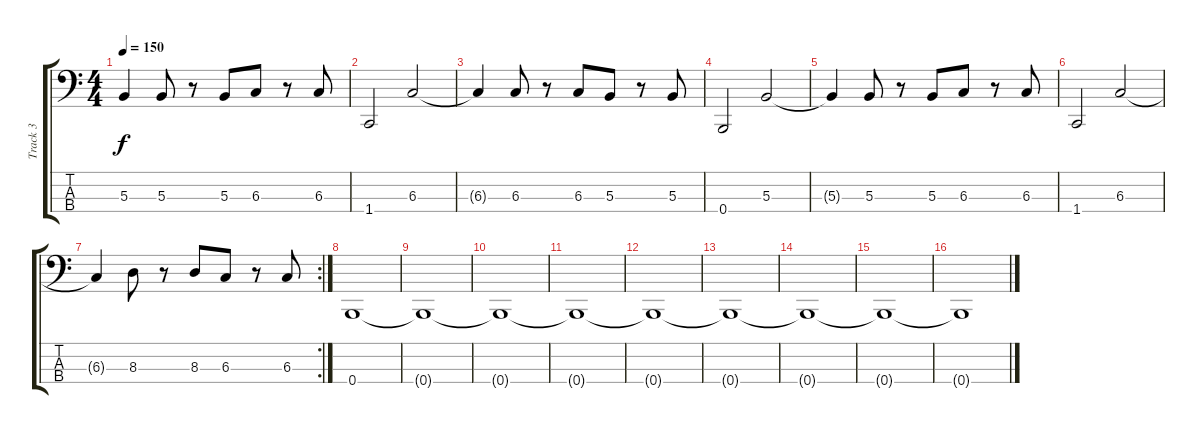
\track ("Track 3" "Track 3") {instrument electricbasspick}
\staff {score tabs}
\tuning (E2 B1 Gb1 B0) {hide}
\ts (4 4)
\tempo 150
\clef f4
\ks c
5.3{t}.4{dy f} 5.3.8 r.8 5.3.8 6.3.8 r.8 6.3.8 |
1.4.2 6.3.2 |
6.3{t}.4 6.3.8 r.8 6.3.8 5.3.8 r.8 5.3.8 |
0.4.2 5.3.2 |
5.3{t}.4 5.3.8 r.8 5.3.8 6.3.8 r.8 6.3.8 |
1.4.2 6.3.2 |
\rc 2
6.3{t}.4 8.3.8 r.8 8.3.8 6.3.8 r.8 6.3.8 |
0.4.1 |
0.4{t}.1 |
0.4{t}.1 |
0.4{t}.1 |
0.4{t}.1 |
0.4{t}.1 |
0.4{t}.1 |
0.4{t}.1 |
0.4{t}.1
